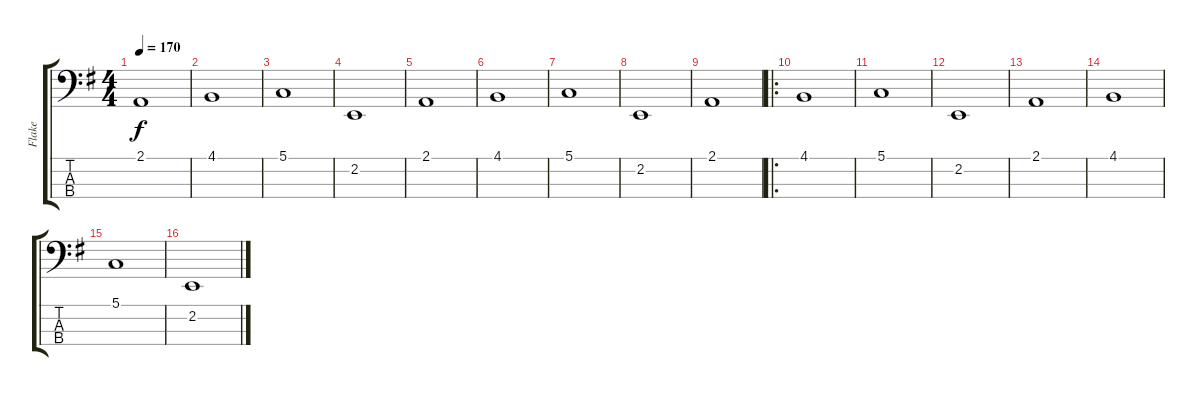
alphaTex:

\track ("Flake" "Flake") {instrument stringensemble1}
\staff {score tabs}
\tuning (G2 D2 A1 E1) {hide}
\ts (4 4)
\tempo 170
\clef f4
\ks g
2.1.1{dy f} |
4.1.1 |
5.1.1 |
2.2.1 |
2.1.1 |
4.1.1 |
5.1.1 |
2.2.1 |
2.1.1 |
\ro
4.1.1 |
5.1.1 |
2.2.1 |
2.1.1 |
4.1.1 |
5.1.1 |
2.2.1
